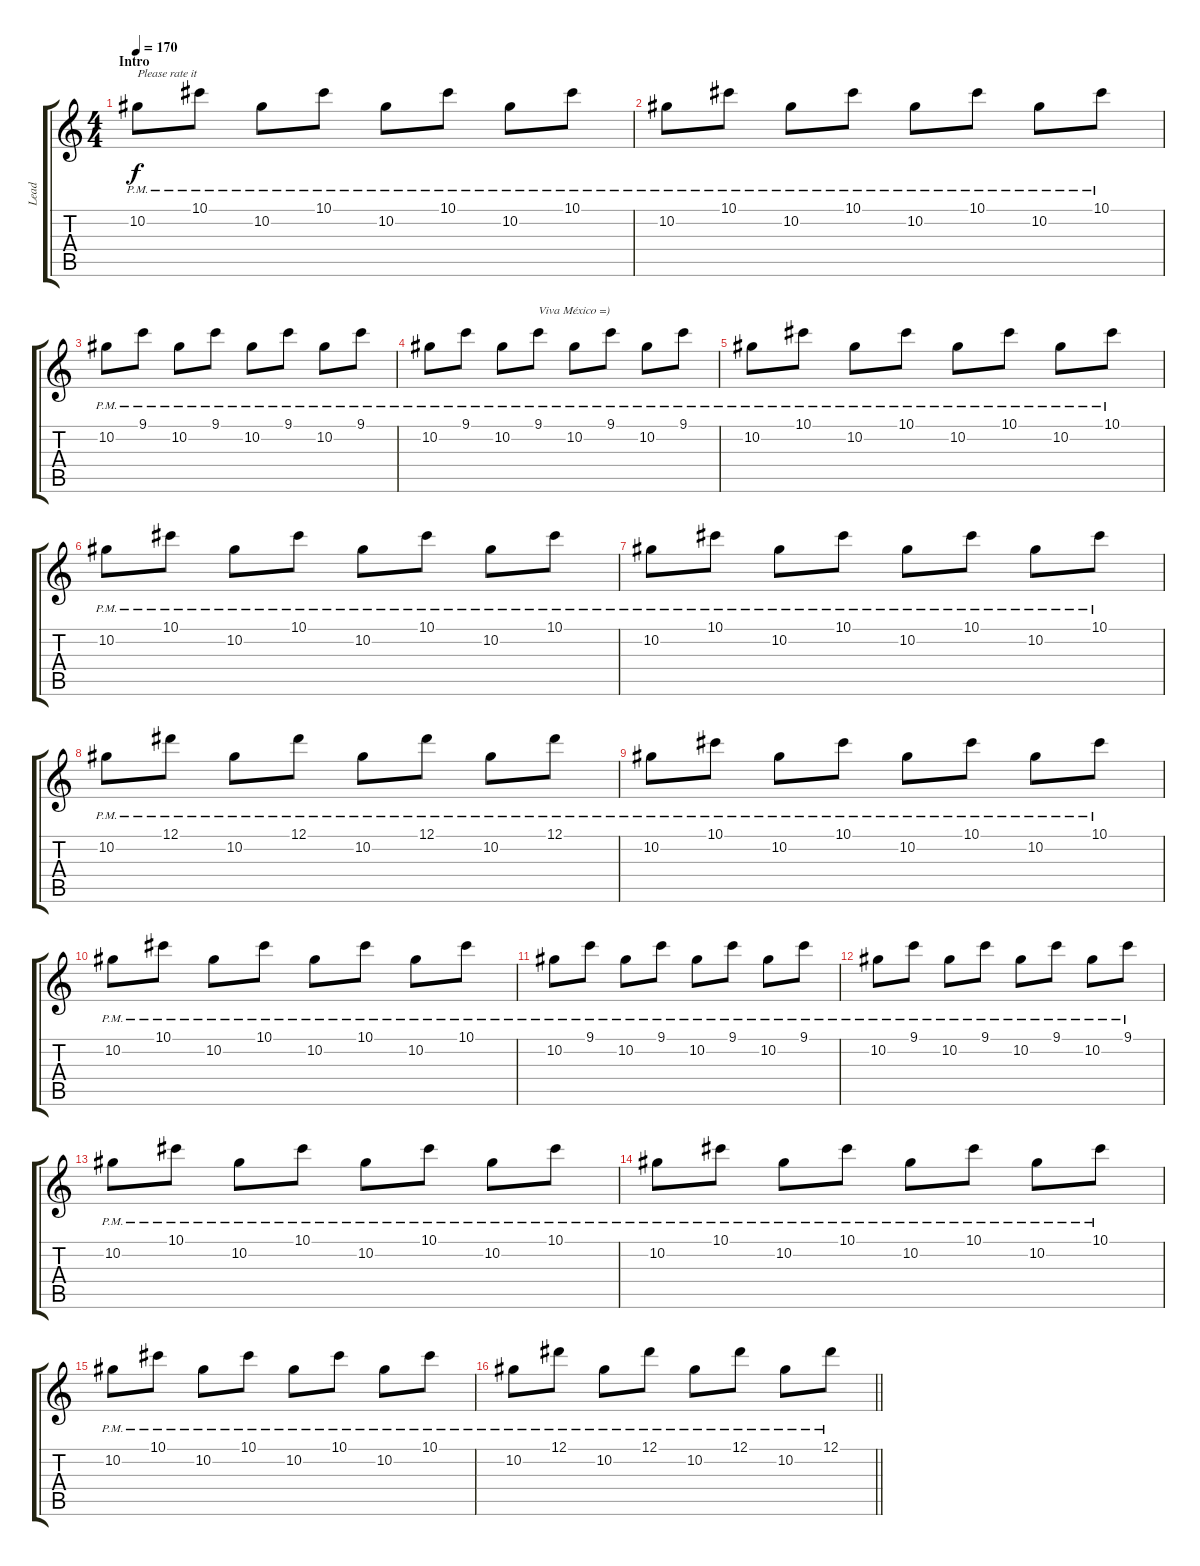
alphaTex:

\track ("Lead" "Lead") {instrument overdrivenguitar}
\staff {score tabs}
\tuning (Eb4 Bb3 Gb3 Db3 Ab2 Db2) {hide}
\ts (4 4)
\section ("" "Intro")
\tempo 170
\clef g2
\ks c
10.2{pm}.8{txt "Please rate it" dy f instrument overdrivenguitar} 10.1{pm}.8 10.2{pm}.8 10.1{pm}.8 10.2{pm}.8 10.1{pm}.8 10.2{pm}.8 10.1{pm}.8 |
10.2{pm}.8 10.1{pm}.8 10.2{pm}.8 10.1{pm}.8 10.2{pm}.8 10.1{pm}.8 10.2{pm}.8 10.1{pm}.8 |
10.2{pm}.8 9.1{pm}.8 10.2{pm}.8 9.1{pm}.8 10.2{pm}.8 9.1{pm}.8 10.2{pm}.8 9.1{pm}.8 |
10.2{pm}.8 9.1{pm}.8{txt "                        Viva México =)"} 10.2{pm}.8 9.1{pm}.8 10.2{pm}.8 9.1{pm}.8 10.2{pm}.8 9.1{pm}.8 |
10.2{pm}.8 10.1{pm}.8 10.2{pm}.8 10.1{pm}.8 10.2{pm}.8 10.1{pm}.8 10.2{pm}.8 10.1{pm}.8 |
10.2{pm}.8 10.1{pm}.8 10.2{pm}.8 10.1{pm}.8 10.2{pm}.8 10.1{pm}.8 10.2{pm}.8 10.1{pm}.8 |
10.2{pm}.8 10.1{pm}.8 10.2{pm}.8 10.1{pm}.8 10.2{pm}.8 10.1{pm}.8 10.2{pm}.8 10.1{pm}.8 |
10.2{pm}.8 12.1{pm}.8 10.2{pm}.8 12.1{pm}.8 10.2{pm}.8 12.1{pm}.8 10.2{pm}.8 12.1{pm}.8 |
10.2{pm}.8 10.1{pm}.8 10.2{pm}.8 10.1{pm}.8 10.2{pm}.8 10.1{pm}.8 10.2{pm}.8 10.1{pm}.8 |
10.2{pm}.8 10.1{pm}.8 10.2{pm}.8 10.1{pm}.8 10.2{pm}.8 10.1{pm}.8 10.2{pm}.8 10.1{pm}.8 |
10.2{pm}.8 9.1{pm}.8 10.2{pm}.8 9.1{pm}.8 10.2{pm}.8 9.1{pm}.8 10.2{pm}.8 9.1{pm}.8 |
10.2{pm}.8 9.1{pm}.8 10.2{pm}.8 9.1{pm}.8 10.2{pm}.8 9.1{pm}.8 10.2{pm}.8 9.1{pm}.8 |
10.2{pm}.8 10.1{pm}.8 10.2{pm}.8 10.1{pm}.8 10.2{pm}.8 10.1{pm}.8 10.2{pm}.8 10.1{pm}.8 |
10.2{pm}.8 10.1{pm}.8 10.2{pm}.8 10.1{pm}.8 10.2{pm}.8 10.1{pm}.8 10.2{pm}.8 10.1{pm}.8 |
10.2{pm}.8 10.1{pm}.8 10.2{pm}.8 10.1{pm}.8 10.2{pm}.8 10.1{pm}.8 10.2{pm}.8 10.1{pm}.8 |
\barLineRight lightlight
10.2{pm}.8 12.1{pm}.8 10.2{pm}.8 12.1{pm}.8 10.2{pm}.8 12.1{pm}.8 10.2{pm}.8 12.1{pm}.8
